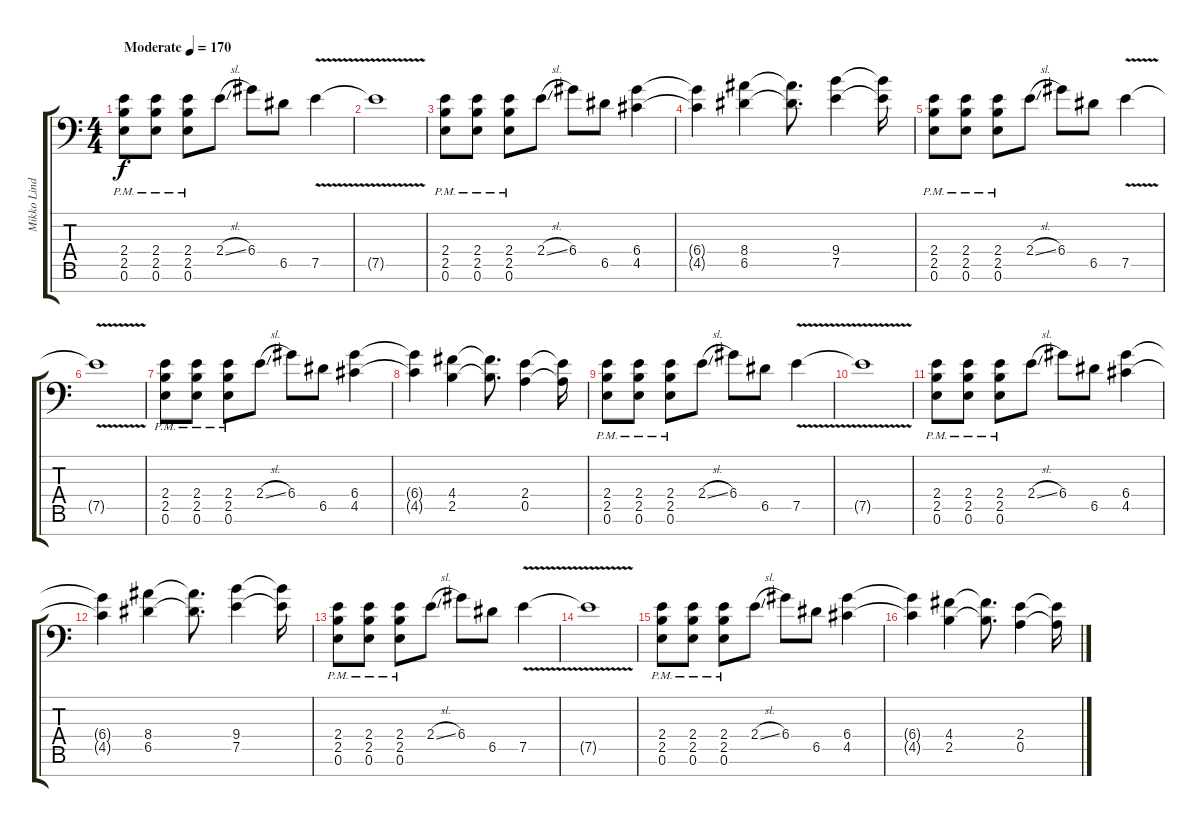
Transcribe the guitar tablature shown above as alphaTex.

\track ("Mikko Lindström" "Mikko Lind") {instrument acousticguitarsteel}
\staff {score tabs}
\tuning (E4 B3 G3 D3 A2 E2 A1) {hide}
\ts (4 4)
\tempo (170 "Moderate")
\clef f4
\ks c
(2.4{pm} 2.5{pm} 0.6{pm}).8{dy f instrument distortionguitar} (2.4{pm} 2.5{pm} 0.6{pm}).8 (2.4{pm} 2.5{pm} 0.6{pm}).8 2.4{sl}.8 6.4.8 6.5.8 7.5{v}.4 |
7.5{t}.1 |
(2.4{pm} 2.5{pm} 0.6{pm}).8 (2.4{pm} 2.5{pm} 0.6{pm}).8 (2.4{pm} 2.5{pm} 0.6{pm}).8 2.4{sl}.8 6.4.8 6.5.8 (6.4 4.5).4 |
(6.4{t} 4.5{t}).4 (8.4 6.5).4 (8.4{t} 6.5{t}).8{d} (9.4 7.5).4 (9.4{t} 7.5{t}).16 |
(2.4{pm} 2.5{pm} 0.6{pm}).8 (2.4{pm} 2.5{pm} 0.6{pm}).8 (2.4{pm} 2.5{pm} 0.6{pm}).8 2.4{sl}.8 6.4.8 6.5.8 7.5{v}.4 |
7.5{t}.1 |
(2.4{pm} 2.5{pm} 0.6{pm}).8 (2.4{pm} 2.5{pm} 0.6{pm}).8 (2.4{pm} 2.5{pm} 0.6{pm}).8 2.4{sl}.8 6.4.8 6.5.8 (6.4 4.5).4 |
(6.4{t} 4.5{t}).4 (4.4 2.5).4 (4.4{t} 2.5{t}).8{d} (2.4 0.5).4 (2.4{t} 0.5{t}).16 |
(2.4{pm} 2.5{pm} 0.6{pm}).8 (2.4{pm} 2.5{pm} 0.6{pm}).8 (2.4{pm} 2.5{pm} 0.6{pm}).8 2.4{sl}.8 6.4.8 6.5.8 7.5{v}.4 |
7.5{t}.1 |
(2.4{pm} 2.5{pm} 0.6{pm}).8 (2.4{pm} 2.5{pm} 0.6{pm}).8 (2.4{pm} 2.5{pm} 0.6{pm}).8 2.4{sl}.8 6.4.8 6.5.8 (6.4 4.5).4 |
(6.4{t} 4.5{t}).4 (8.4 6.5).4 (8.4{t} 6.5{t}).8{d} (9.4 7.5).4 (9.4{t} 7.5{t}).16 |
(2.4{pm} 2.5{pm} 0.6{pm}).8 (2.4{pm} 2.5{pm} 0.6{pm}).8 (2.4{pm} 2.5{pm} 0.6{pm}).8 2.4{sl}.8 6.4.8 6.5.8 7.5{v}.4 |
7.5{t}.1 |
(2.4{pm} 2.5{pm} 0.6{pm}).8 (2.4{pm} 2.5{pm} 0.6{pm}).8 (2.4{pm} 2.5{pm} 0.6{pm}).8 2.4{sl}.8 6.4.8 6.5.8 (6.4 4.5).4 |
(6.4{t} 4.5{t}).4 (4.4 2.5).4 (4.4{t} 2.5{t}).8{d} (2.4 0.5).4 (2.4{t} 0.5{t}).16
